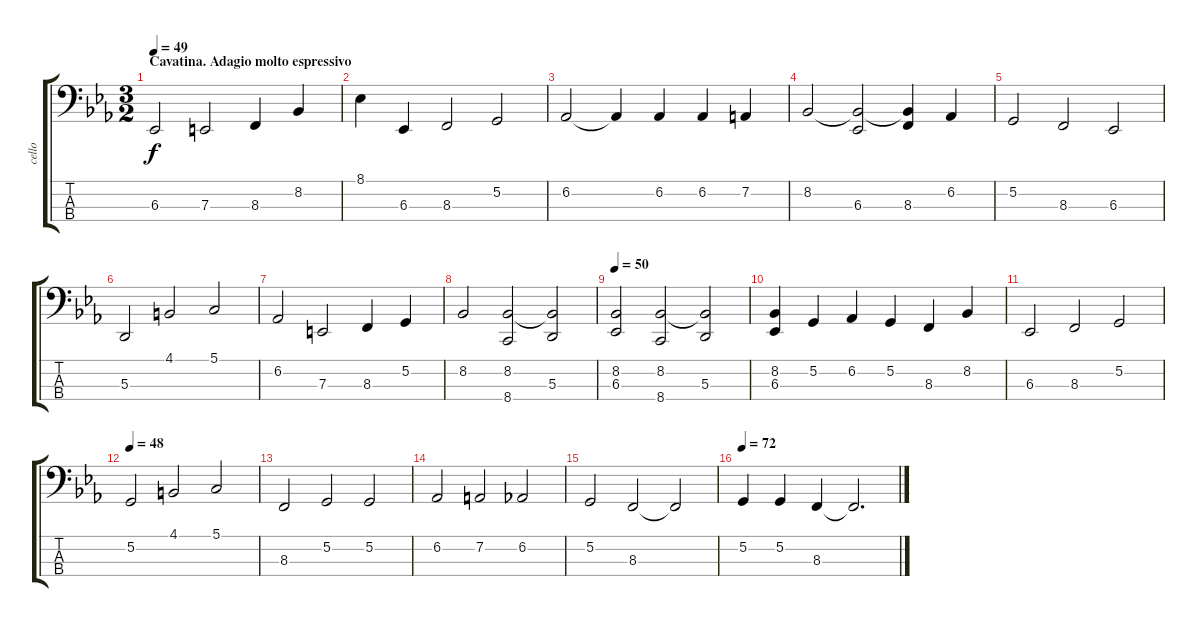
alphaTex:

\track ("cello" "cello") {instrument cello}
\staff {score tabs}
\tuning (G2 D2 A1 E1) {hide}
\ts (3 2)
\section ("" "Cavatina. Adagio molto espressivo")
\tempo 49
\clef f4
\ks eb
6.3.2{dy f instrument cello} 7.3.2 8.3.4 8.2.4 |
8.1.4 6.3.4 8.3.2 5.2.2 |
6.2.2 6.2{t}.4 6.2.4 6.2.4 7.2.4 |
8.2.2 (8.2{t} 6.3).2 (8.2{t} 8.3).4 6.2.4 |
5.2.2 8.3.2 6.3.2 |
5.3.2 4.1.2 5.1.2 |
6.2.2 7.3.2 8.3.4 5.2.4 |
8.2.2 (8.2 8.4).2 (8.2{t} 5.3).2 |
\tempo 50
(8.2 6.3).2 (8.2 8.4).2 (8.2{t} 5.3).2 |
(8.2 6.3).4 5.2.4 6.2.4 5.2.4 8.3.4 8.2.4 |
6.3.2 8.3.2 5.2.2 |
\tempo 48
5.2.2 4.1.2 5.1.2 |
8.3.2 5.2.2 5.2.2 |
6.2.2 7.2.2 6.2.2 |
5.2.2 8.3.2 8.3{t}.2 |
\tempo 72
5.2.4 5.2.4 8.3.4 8.3{t}.2{d}
